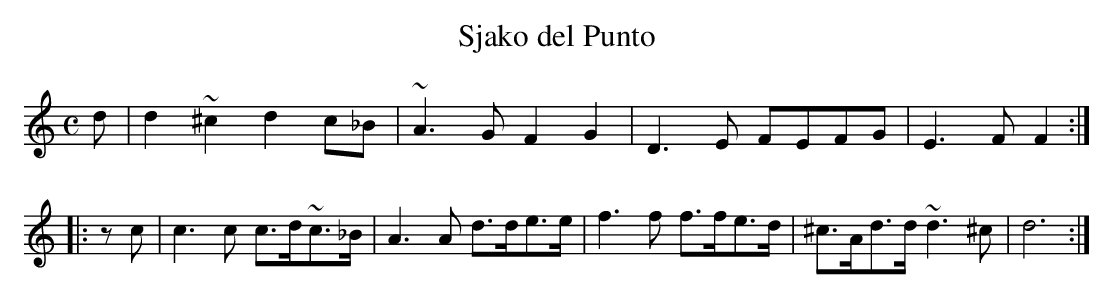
X:1
T:Sjako del Punto
M:C
K:Ddor
d|d2~^c2d2c_B|~A3GF2G2|D3E FEFG|E3FF2:|
|:zc|c3c c>d~c>_B|A3A d>de>e|f3f f>fe>d|^c>Ad>d~d3^c|d6:|
